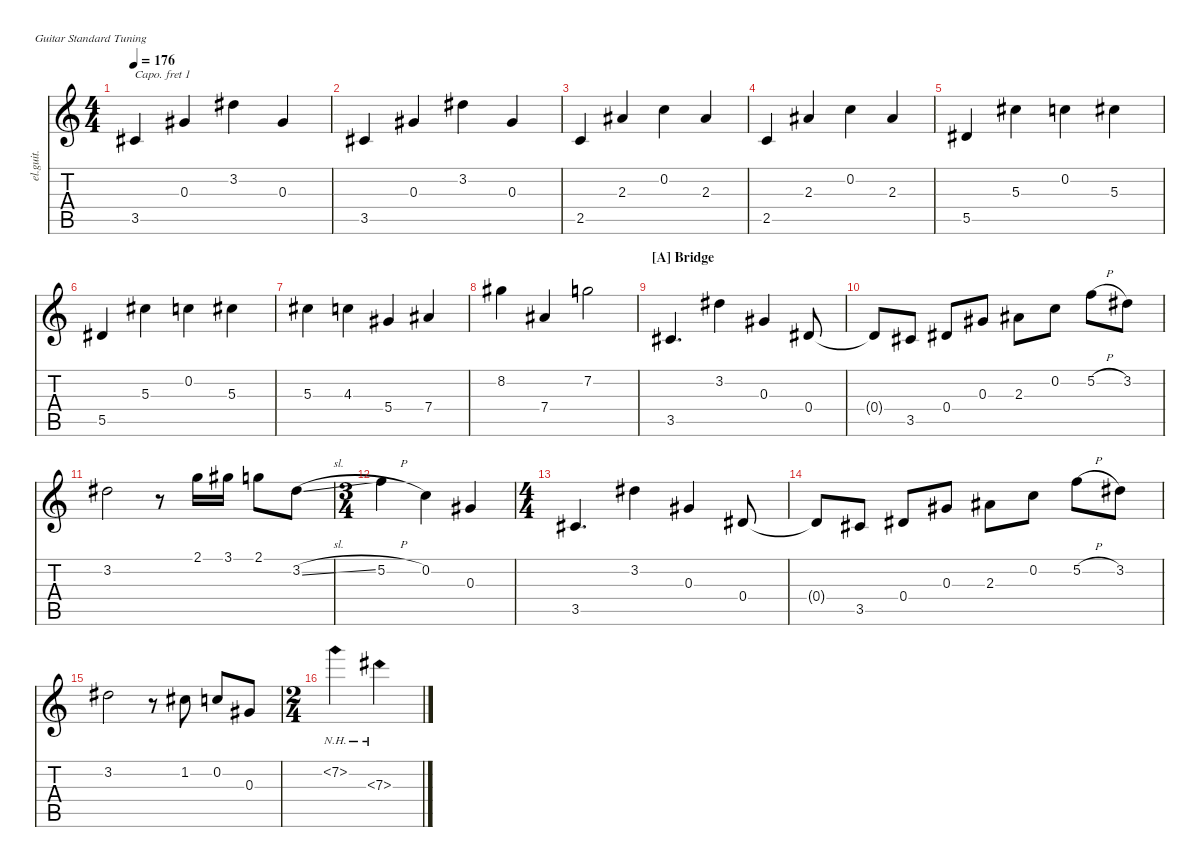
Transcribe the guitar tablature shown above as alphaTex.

\defaultSystemsLayout 4
\hideDynamics
\bracketExtendMode nobrackets
\otherSystemsTrackNameOrientation horizontal
\track ("Main" "el.guit.") {instrument electricguitarclean}
\staff {score tabs}
\capo 1
\tuning (E4 B3 G3 D3 A2 E2)
\ts (4 4)
\tempo 176
\clef g2
\ks c
3.5{acc #}.4{dy mf beam Up} 0.3{acc #}.4{beam Up} 3.2{acc #}.4{beam Down} 0.3{acc #}.4{beam Up} |
3.5{acc #}.4{beam Up} 0.3{acc #}.4{beam Up} 3.2{acc #}.4{beam Down} 0.3{acc #}.4{beam Up} |
2.5.4{beam Up} 2.3{acc #}.4{beam Up} 0.2.4{beam Down} 2.3{acc #}.4{beam Up} |
2.5.4{beam Up} 2.3{acc #}.4{beam Up} 0.2.4{beam Down} 2.3{acc #}.4{beam Up} |
5.5{acc #}.4{beam Up} 5.3{acc #}.4{beam Down} 0.2.4{beam Down} 5.3{acc #}.4{beam Down} |
5.5{acc #}.4{beam Up} 5.3{acc #}.4{beam Down} 0.2.4{beam Down} 5.3{acc #}.4{beam Down} |
5.3{acc #}.4{beam Down} 4.3.4{beam Down} 5.4{acc #}.4{beam Up} 7.4{acc #}.4{beam Up} |
8.2{acc #}.4{beam Down} 7.4{acc #}.4{beam Up} 7.2.2{beam Down} |
\section ("A" "Bridge")
3.5{acc #}.4{d beam Up} 3.2{acc #}.4{beam Down} 0.3{acc #}.4{beam Up} 0.4{acc #}.8{beam Up} |
0.4{t acc #}.8{beam Up} 3.5{acc #}.8{beam Up} 0.4{acc #}.8{beam Up} 0.3{acc #}.8{beam Up} 2.3{acc #}.8{beam Down} 0.2.8{beam Down} 5.2{h}.8{beam Down} 3.2{acc #}.8{beam Down} |
3.2{acc #}.2{beam Down} r.8{beam Down} 2.1.16{beam Down} 3.1{acc #}.16{beam Down} 2.1.8{beam Down} 3.2{sl acc #}.8{beam Down} |
\ts (3 4)
\beaming (8 2 2 2)
5.2{h}.4{beam Down} 0.2.4{beam Down} 0.3{acc #}.4{beam Up} |
\ts (4 4)
\beaming (8 2 2 2 2)
3.5{acc #}.4{d beam Up} 3.2{acc #}.4{beam Down} 0.3{acc #}.4{beam Up} 0.4{acc #}.8{beam Up} |
0.4{t acc #}.8{beam Up} 3.5{acc #}.8{beam Up} 0.4{acc #}.8{beam Up} 0.3{acc #}.8{beam Up} 2.3{acc #}.8{beam Down} 0.2.8{beam Down} 5.2{h}.8{beam Down} 3.2{acc #}.8{beam Down} |
3.2{acc #}.2{beam Down} r.8{beam Down} 1.2{acc #}.8{beam Down} 0.2.8{beam Up} 0.3{acc #}.8{beam Up} |
\ts (2 4)
\beaming (8 2 2)
7.2{nh}.4{beam Down} 7.3{nh acc #}.4{beam Down}
